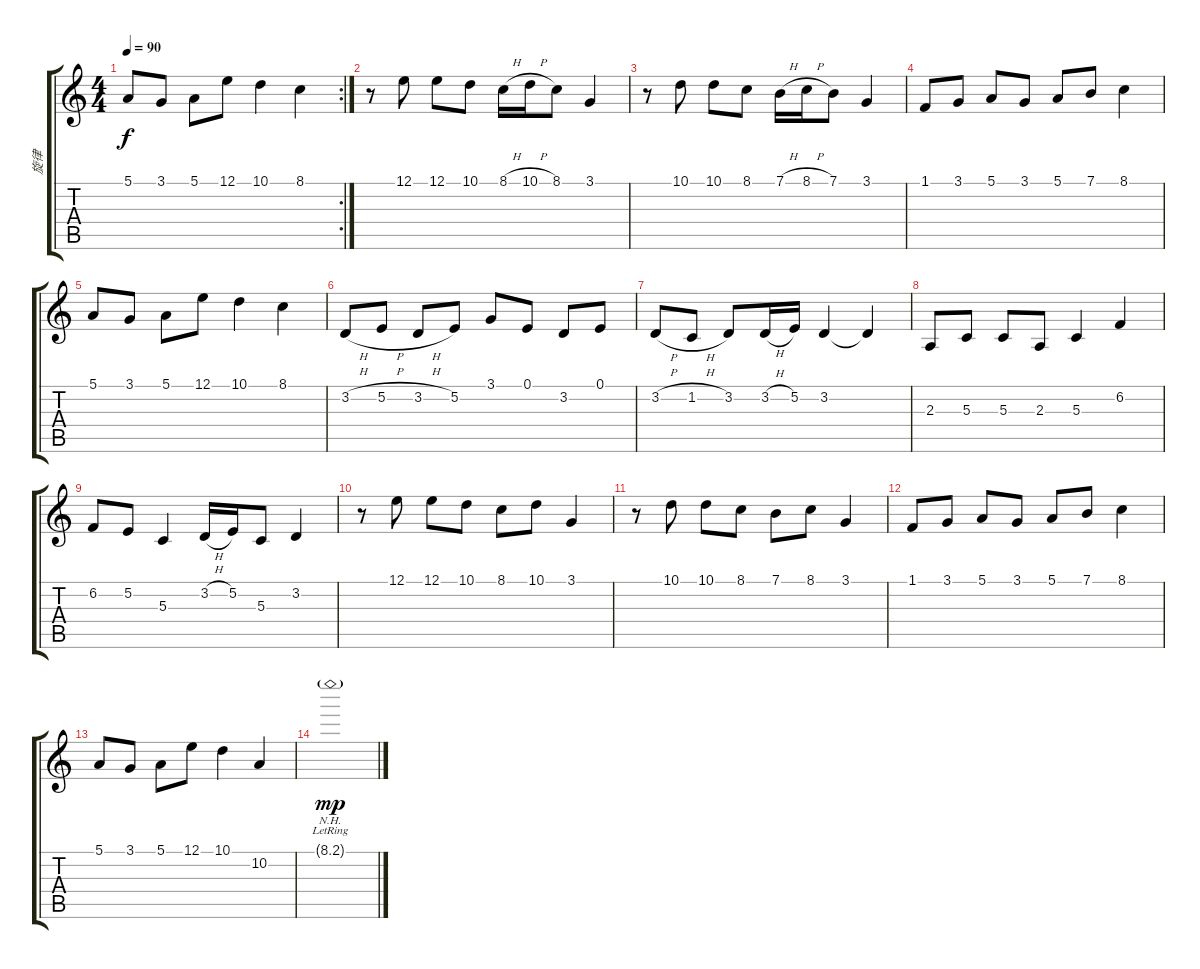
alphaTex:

\track ("旋律" "旋律") {instrument englishhorn}
\staff {score tabs}
\tuning (E4 B3 G3 D3 A2 E2) {hide}
\rc 2
\ts (4 4)
\tempo 90
\clef g2
\ks c
5.1.8{dy f} 3.1.8 5.1.8 12.1.8 10.1.4 8.1.4 |
r.8 12.1.8 12.1.8 10.1.8 8.1{h}.16 10.1{h}.16 8.1.8 3.1.4 |
r.8 10.1.8 10.1.8 8.1.8 7.1{h}.16 8.1{h}.16 7.1.8 3.1.4 |
1.1.8 3.1.8 5.1.8 3.1.8 5.1.8 7.1.8 8.1.4 |
5.1.8 3.1.8 5.1.8 12.1.8 10.1.4 8.1.4 |
3.2{h}.8 5.2{h}.8 3.2{h}.8 5.2.8 3.1.8 0.1.8 3.2.8 0.1.8 |
3.2{h}.8 1.2{h}.8 3.2.8 3.2{h}.16 5.2.16 3.2.4 3.2{t}.4 |
2.3.8 5.3.8 5.3.8 2.3.8 5.3.4 6.2.4 |
6.2.8 5.2.8 5.3.4 3.2{h}.16 5.2.16 5.3.8 3.2.4 |
r.8 12.1.8 12.1.8 10.1.8 8.1.8 10.1.8 3.1.4 |
r.8 10.1.8 10.1.8 8.1.8 7.1.8 8.1.8 3.1.4 |
1.1.8 3.1.8 5.1.8 3.1.8 5.1.8 7.1.8 8.1.4 |
5.1.8 3.1.8 5.1.8 12.1.8 10.1.4 10.2.4 |
8.1{nh g lr}.1{dy mp}
